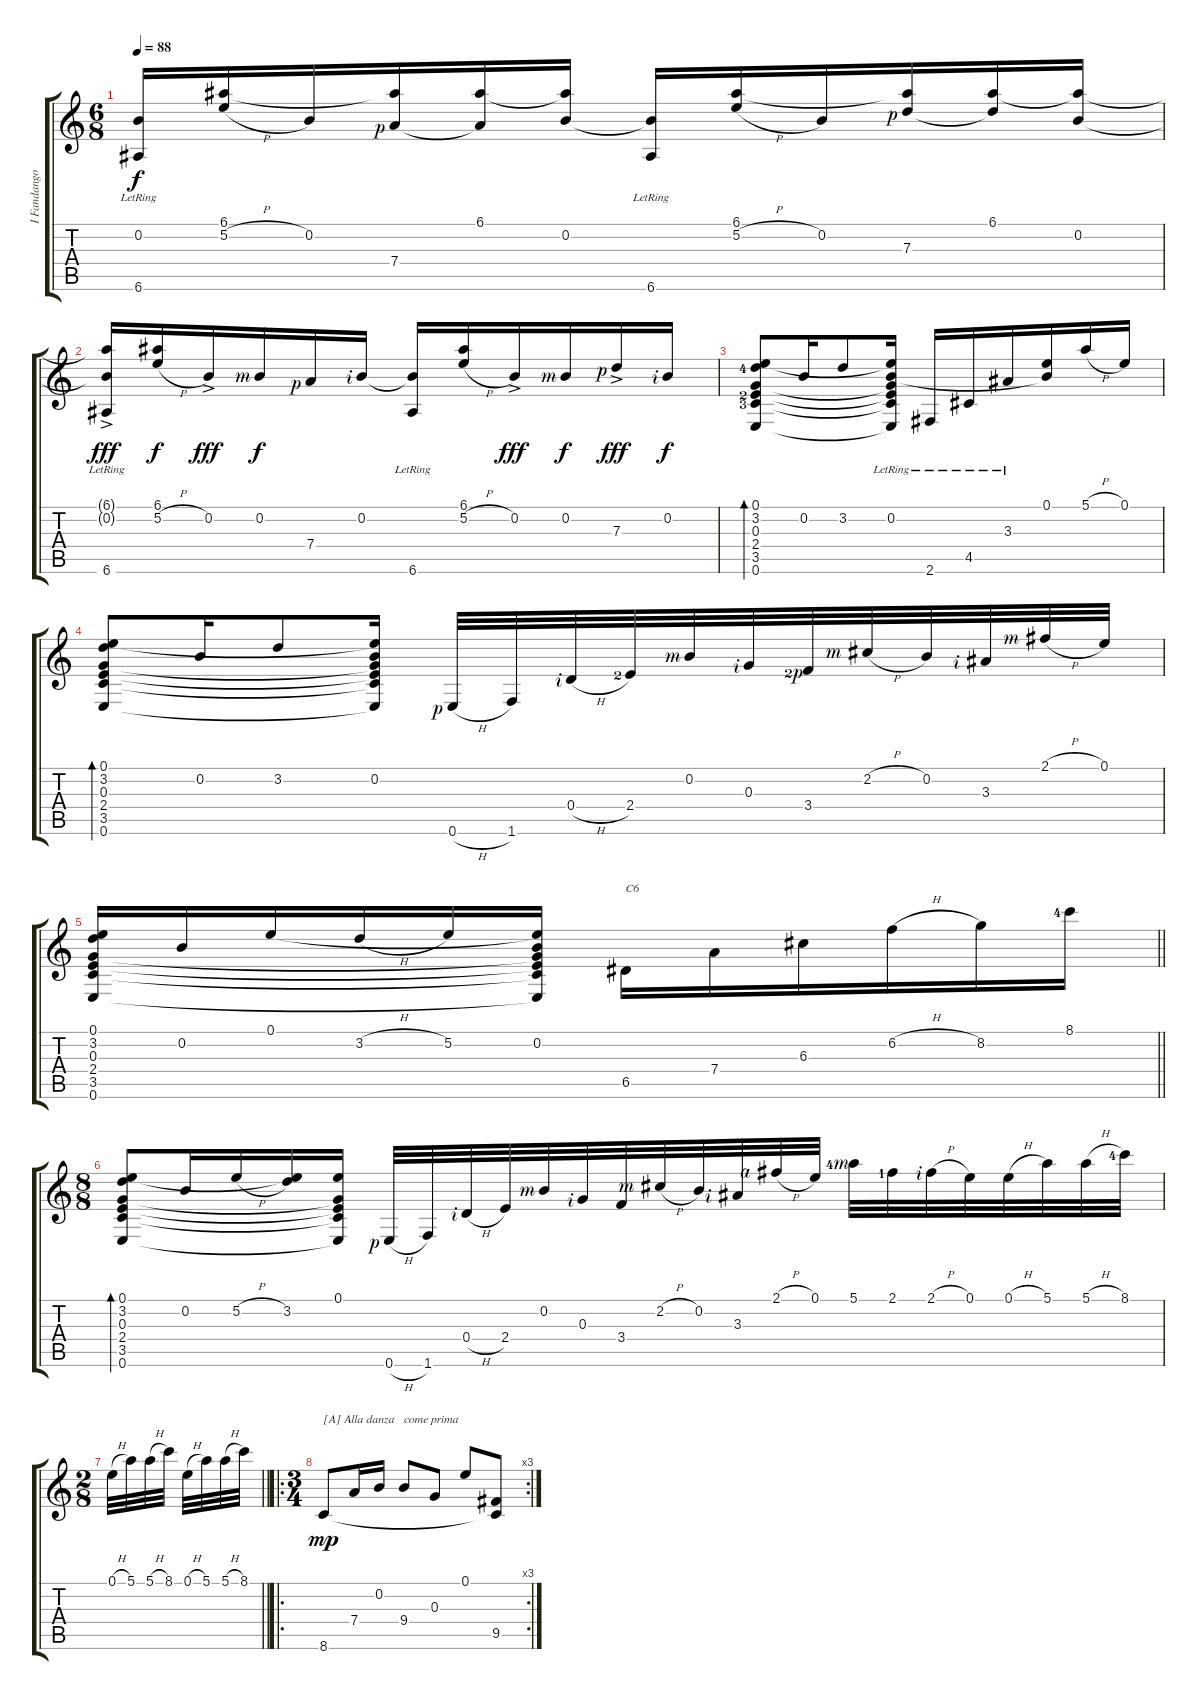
\track ("I Fandangos Y Boleros" "I Fandango") {instrument acousticguitarnylon}
\staff {score tabs}
\tuning (E4 B3 G3 D3 A2 E2) {hide}
\ts (6 8)
\tempo 88
\clef g2
\ks c
(0.2{t} 6.6{lr}).16{dy f} (6.1 5.2{h}).16 0.2.16 (6.1{t} 7.4{rf 1}).16 (6.1 7.4{t}).16 (6.1{t} 0.2).16 (0.2{t} 6.6{lr}).16 (6.1 5.2{h}).16 0.2.16 (6.1{t} 7.3{rf 1}).16 (6.1 7.3{t}).16 (6.1{t} 0.2).16 |
(6.1{t} 0.2{t} 6.6{ac lr}).16{dy fff} (6.1 5.2{h}).16{dy f} 0.2{ac}.16{dy fff} 0.2{rf 3}.16{dy f} 7.4{rf 1}.16 0.2{rf 2}.16 (0.2{t} 6.6{lr}).16 (6.1 5.2{h}).16 0.2{ac}.16{dy fff} 0.2{rf 3}.16{dy f} 7.3{ac rf 1}.16{dy fff} 0.2{rf 2}.16{dy f} |
(0.1 3.2{lf 5} 0.3 2.4{lf 3} 3.5{lf 4} 0.6).8{bd 60} 0.2.16 3.2.8 (0.1{t} 0.2{lr} 0.3{t} 2.4{t} 3.5{t} 0.6{t}).16 2.6{lr}.16 4.5{lr}.16 3.3{lr}.16 (0.1 0.2{t}).16 5.1{h}.16 0.1.16 |
(0.1 3.2 0.3 2.4 3.5 0.6).8{bd 60} 0.2.16 3.2.8 (0.1{t} 0.2 0.3{t} 2.4{t} 3.5{t} 0.6{t}).16 0.6{h rf 1}.32 1.6.32 0.4{h rf 2}.32 2.4{lf 3}.32 0.2{rf 3}.32 0.3{rf 2}.32 3.4{lf 3 rf 1}.32 2.2{h rf 3}.32 0.2.32 3.3{rf 2}.32 2.1{h rf 3}.32 0.1.32 |
\barLineRight lightlight
(0.1 3.2 0.3 2.4 3.5 0.6).16 0.2.16 0.1.16 3.2{h}.16 5.2.16 (0.1{t} 0.2 0.3{t} 2.4{t} 3.5{t} 0.6{t}).16 6.5.16{txt "C6"} 7.4.16 6.3.16 6.2{h}.16 8.2.16 8.1{lf 5}.16 |
\ts (8 8)
(0.1 3.2 0.3 2.4 3.5 0.6).8{bd 60} 0.2.16 5.2{h}.16 (0.1{t} 3.2).16 (0.1 0.3{t} 2.4{t} 3.5{t} 0.6{t}).16 0.6{h rf 1}.32 1.6.32 0.4{h rf 2}.32 2.4.32 0.2{rf 3}.32 0.3{rf 2}.32 3.4.32 2.2{h rf 3}.32 0.2.32 3.3{rf 2}.32 2.1{h rf 4}.32 0.1.32 5.1{lf 5 rf 3}.32 2.1{lf 2}.32 2.1{h rf 2}.32 0.1.32 0.1{h}.32 5.1.32 5.1{h}.32 8.1{lf 5}.32 |
\ts (2 8)
\barLineRight lightlight
0.1{h}.32 5.1.32 5.1{h}.32 8.1.32 0.1{h}.32 5.1.32 5.1{h}.32 8.1.32 |
\ro
\rc 3
\ts (3 4)
8.6.8{txt "[A] Alla danza" dy mp} 7.4.16 0.2.16 9.4.8{txt "come prima"} 0.3.8 0.1.8 (9.5 8.6{t}).8
